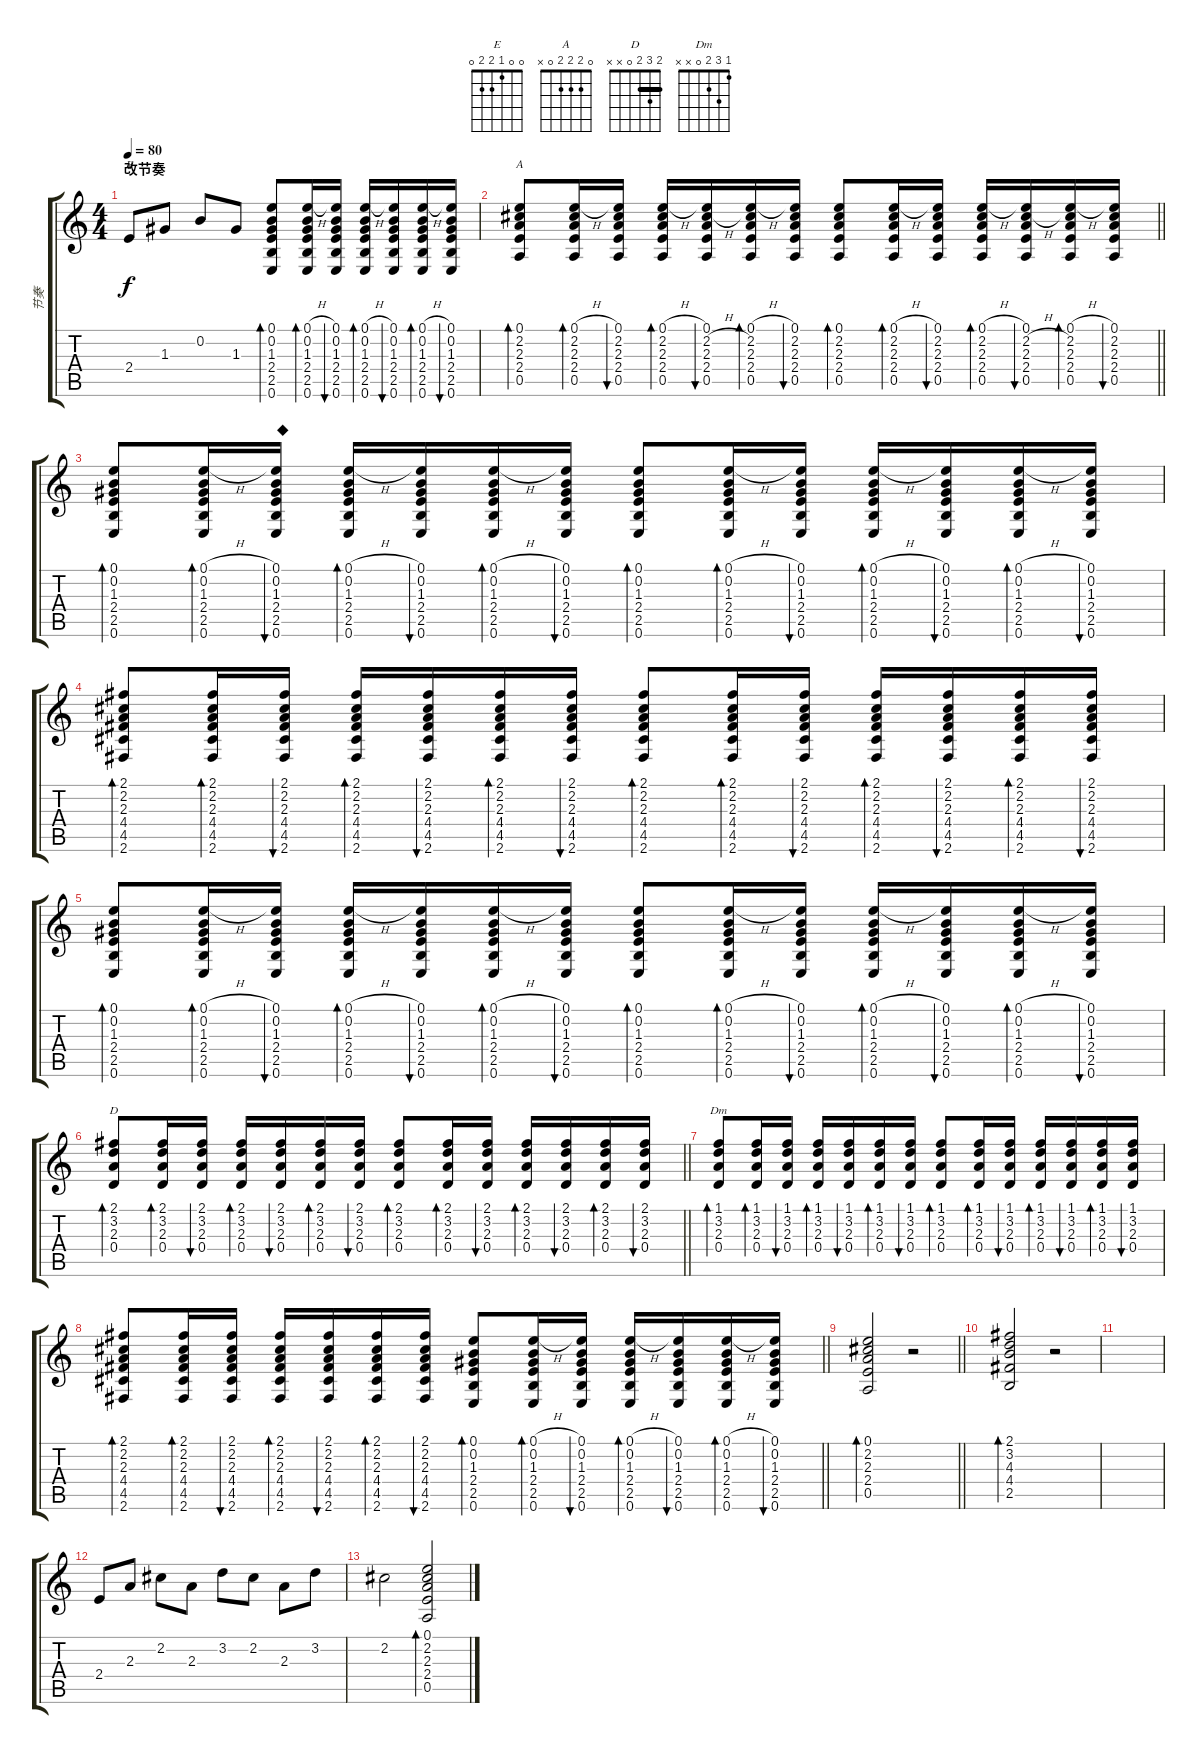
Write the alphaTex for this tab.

\track ("节奏  " "节奏  ") {instrument acousticguitarsteel}
\staff {score tabs}
\tuning (E4 B3 G3 D3 A2 E2) {hide}
\chord ("E" 0 0 1 2 2 0)
\chord ("A" 0 2 2 2 0 x)
\chord ("D" 2 3 2 0 x x) {barre 2}
\chord ("Dm" 1 3 2 0 x x)
\ts (4 4)
\section ("" "改节奏")
\tempo 80
\clef g2
\ks c
2.4.8{ch "E" dy f} 1.3.8 0.2.8 1.3.8 (0.1 0.2 1.3 2.4 2.5 0.6).8{bd 30} (0.1{h} 0.2 1.3 2.4 2.5 0.6).16{bd 30} (0.1 0.2 1.3 2.4 2.5 0.6).16{bu 30} (0.1{h} 0.2 1.3 2.4 2.5 0.6).16{bd 30} (0.1 0.2 1.3 2.4 2.5 0.6).16{bu 30} (0.1{h} 0.2 1.3 2.4 2.5 0.6).16{bd 30} (0.1 0.2 1.3 2.4 2.5 0.6).16{bu 30} |
\barLineRight lightlight
(0.1 2.2 2.3 2.4 0.5).8{bd 60 ch "A"} (0.1{h} 2.2 2.3 2.4 0.5).16{bd 60} (0.1 2.2 2.3 2.4 0.5).16{bu 60} (0.1{h} 2.2 2.3 2.4 0.5).16{bd 60} (0.1 2.2{h} 2.3 2.4 0.5).16{bu 60} (0.1{h} 2.2 2.3 2.4 0.5).16{bd 60} (0.1 2.2 2.3 2.4 0.5).16{bu 60} (0.1 2.2 2.3 2.4 0.5).8{bd 60} (0.1{h} 2.2 2.3 2.4 0.5).16{bd 60} (0.1 2.2 2.3 2.4 0.5).16{bu 60} (0.1{h} 2.2 2.3 2.4 0.5).16{bd 60} (0.1 2.2{h} 2.3 2.4 0.5).16{bu 60} (0.1{h} 2.2 2.3 2.4 0.5).16{bd 60} (0.1 2.2 2.3 2.4 0.5).16{bu 60} |
(0.1 0.2 1.3 2.4 2.5 0.6).8{bd 30} (0.1{h} 0.2 1.3 2.4 2.5 0.6).16{bd 30} (0.1 0.2 1.3 2.4 2.5 0.6).16{bu 30 txt "◆"} (0.1{h} 0.2 1.3 2.4 2.5 0.6).16{bd 30} (0.1 0.2 1.3 2.4 2.5 0.6).16{bu 30} (0.1{h} 0.2 1.3 2.4 2.5 0.6).16{bd 30} (0.1 0.2 1.3 2.4 2.5 0.6).16{bu 30} (0.1 0.2 1.3 2.4 2.5 0.6).8{bd 30} (0.1{h} 0.2 1.3 2.4 2.5 0.6).16{bd 30} (0.1 0.2 1.3 2.4 2.5 0.6).16{bu 30} (0.1{h} 0.2 1.3 2.4 2.5 0.6).16{bd 30} (0.1 0.2 1.3 2.4 2.5 0.6).16{bu 30} (0.1{h} 0.2 1.3 2.4 2.5 0.6).16{bd 30} (0.1 0.2 1.3 2.4 2.5 0.6).16{bu 30} |
(2.1 2.2 2.3 4.4 4.5 2.6).8{bd 30} (2.1 2.2 2.3 4.4 4.5 2.6).16{bd 30} (2.1 2.2 2.3 4.4 4.5 2.6).16{bu 30} (2.1 2.2 2.3 4.4 4.5 2.6).16{bd 30} (2.1 2.2 2.3 4.4 4.5 2.6).16{bu 30} (2.1 2.2 2.3 4.4 4.5 2.6).16{bd 30} (2.1 2.2 2.3 4.4 4.5 2.6).16{bu 30} (2.1 2.2 2.3 4.4 4.5 2.6).8{bd 30} (2.1 2.2 2.3 4.4 4.5 2.6).16{bd 30} (2.1 2.2 2.3 4.4 4.5 2.6).16{bu 30} (2.1 2.2 2.3 4.4 4.5 2.6).16{bd 30} (2.1 2.2 2.3 4.4 4.5 2.6).16{bu 30} (2.1 2.2 2.3 4.4 4.5 2.6).16{bd 30} (2.1 2.2 2.3 4.4 4.5 2.6).16{bu 30} |
(0.1 0.2 1.3 2.4 2.5 0.6).8{bd 30} (0.1{h} 0.2 1.3 2.4 2.5 0.6).16{bd 30} (0.1 0.2 1.3 2.4 2.5 0.6).16{bu 30} (0.1{h} 0.2 1.3 2.4 2.5 0.6).16{bd 30} (0.1 0.2 1.3 2.4 2.5 0.6).16{bu 30} (0.1{h} 0.2 1.3 2.4 2.5 0.6).16{bd 30} (0.1 0.2 1.3 2.4 2.5 0.6).16{bu 30} (0.1 0.2 1.3 2.4 2.5 0.6).8{bd 30} (0.1{h} 0.2 1.3 2.4 2.5 0.6).16{bd 30} (0.1 0.2 1.3 2.4 2.5 0.6).16{bu 30} (0.1{h} 0.2 1.3 2.4 2.5 0.6).16{bd 30} (0.1 0.2 1.3 2.4 2.5 0.6).16{bu 30} (0.1{h} 0.2 1.3 2.4 2.5 0.6).16{bd 30} (0.1 0.2 1.3 2.4 2.5 0.6).16{bu 30} |
\barLineRight lightlight
(2.1 3.2 2.3 0.4).8{bd 30 ch "D"} (2.1 3.2 2.3 0.4).16{bd 30} (2.1 3.2 2.3 0.4).16{bu 30} (2.1 3.2 2.3 0.4).16{bd 30} (2.1 3.2 2.3 0.4).16{bu 30} (2.1 3.2 2.3 0.4).16{bd 30} (2.1 3.2 2.3 0.4).16{bu 30} (2.1 3.2 2.3 0.4).8{bd 30} (2.1 3.2 2.3 0.4).16{bd 30} (2.1 3.2 2.3 0.4).16{bu 30} (2.1 3.2 2.3 0.4).16{bd 30} (2.1 3.2 2.3 0.4).16{bu 30} (2.1 3.2 2.3 0.4).16{bd 30} (2.1 3.2 2.3 0.4).16{bu 30} |
(1.1 3.2 2.3 0.4).8{bd 30 ch "Dm"} (1.1 3.2 2.3 0.4).16{bd 30} (1.1 3.2 2.3 0.4).16{bu 30} (1.1 3.2 2.3 0.4).16{bd 30} (1.1 3.2 2.3 0.4).16{bu 30} (1.1 3.2 2.3 0.4).16{bd 30} (1.1 3.2 2.3 0.4).16{bu 30} (1.1 3.2 2.3 0.4).8{bd 30} (1.1 3.2 2.3 0.4).16{bd 30} (1.1 3.2 2.3 0.4).16{bu 30} (1.1 3.2 2.3 0.4).16{bd 30} (1.1 3.2 2.3 0.4).16{bu 30} (1.1 3.2 2.3 0.4).16{bd 30} (1.1 3.2 2.3 0.4).16{bu 30} |
\barLineRight lightlight
(2.1 2.2 2.3 4.4 4.5 2.6).8{bd 30} (2.1 2.2 2.3 4.4 4.5 2.6).16{bd 30} (2.1 2.2 2.3 4.4 4.5 2.6).16{bu 30} (2.1 2.2 2.3 4.4 4.5 2.6).16{bd 30} (2.1 2.2 2.3 4.4 4.5 2.6).16{bu 30} (2.1 2.2 2.3 4.4 4.5 2.6).16{bd 30} (2.1 2.2 2.3 4.4 4.5 2.6).16{bu 30} (0.1 0.2 1.3 2.4 2.5 0.6).8{bd 30} (0.1{h} 0.2 1.3 2.4 2.5 0.6).16{bd 30} (0.1 0.2 1.3 2.4 2.5 0.6).16{bu 30} (0.1{h} 0.2 1.3 2.4 2.5 0.6).16{bd 30} (0.1 0.2 1.3 2.4 2.5 0.6).16{bu 30} (0.1{h} 0.2 1.3 2.4 2.5 0.6).16{bd 30} (0.1 0.2 1.3 2.4 2.5 0.6).16{bu 30} |
\barLineRight lightlight
(0.1 2.2 2.3 2.4 0.5).2{bd 240} r.2 |
(2.1 3.2 4.3 4.4 2.5).2{bd 240} r.2 |
|
2.4.8 2.3.8 2.2.8 2.3.8 3.2.8 2.2.8 2.3.8 3.2.8 |
2.2.2 (0.1 2.2 2.3 2.4 0.5).2{bd 240}
